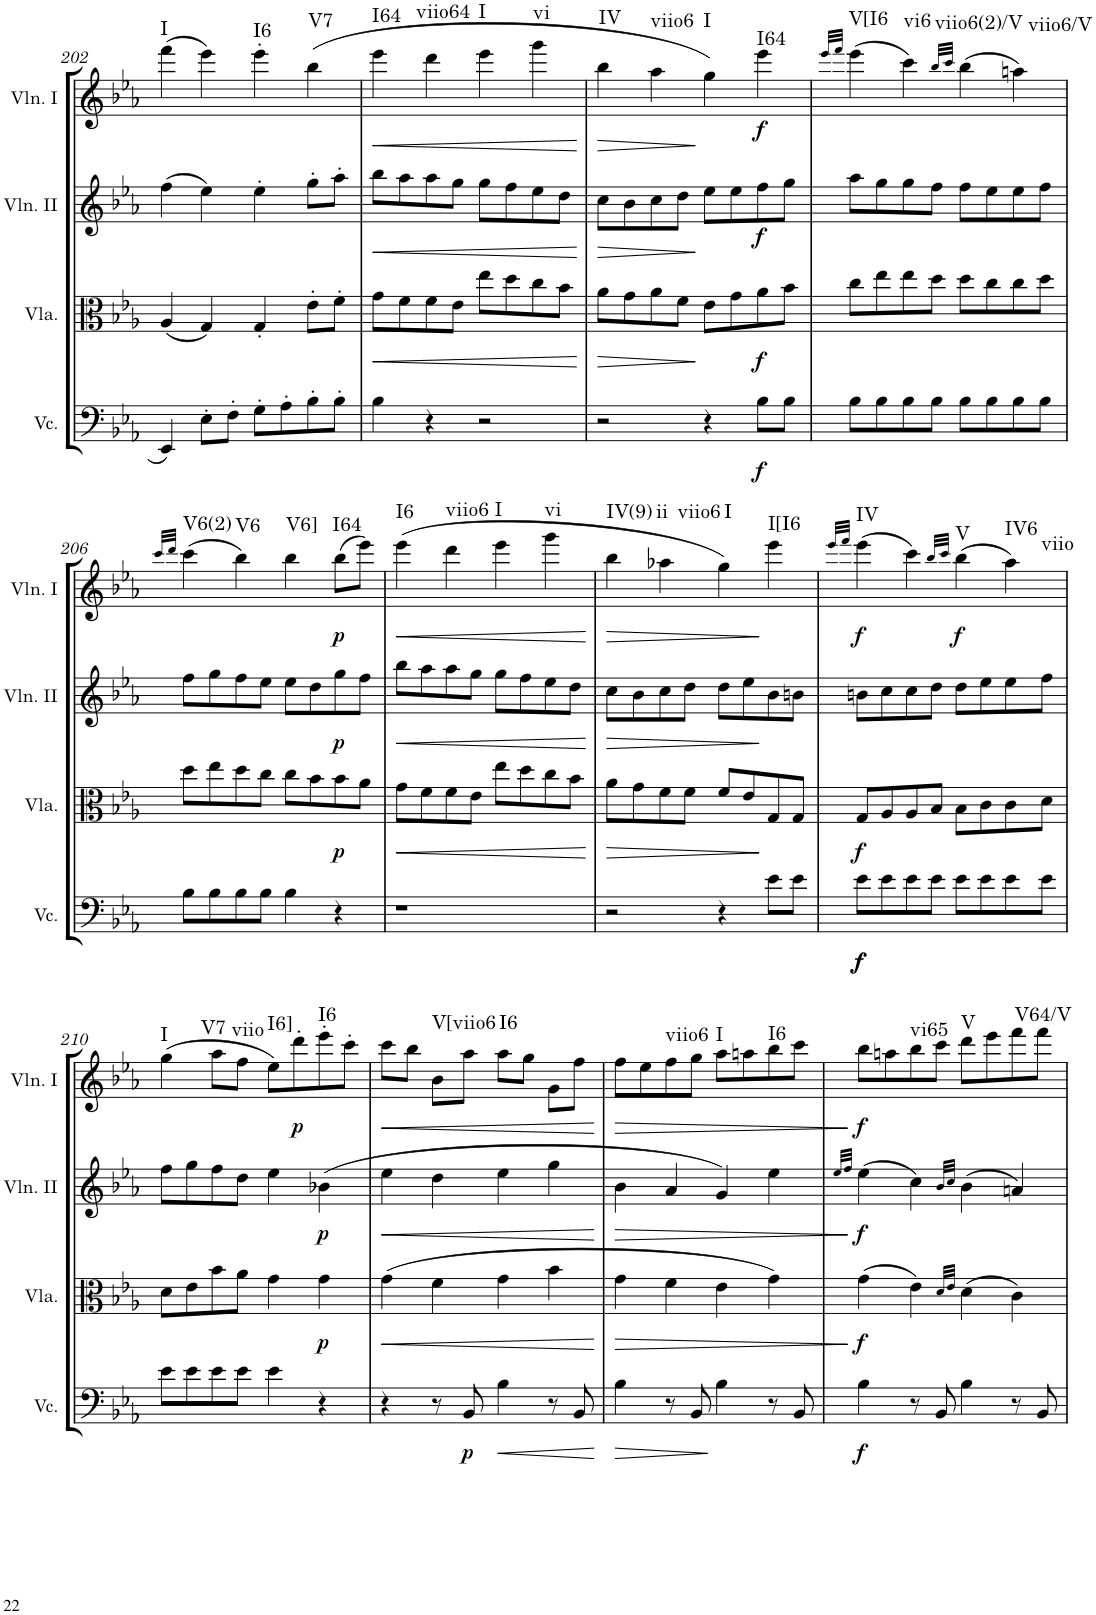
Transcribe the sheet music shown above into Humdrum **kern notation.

**kern	**dynam	**kern	**dynam	**kern	**dynam	**kern	**dynam	**harte
*part4	*part4	*part3	*part3	*part2	*part2	*part1	*part1	*part1
*staff4	*staff4	*staff3	*staff3	*staff2	*staff2	*staff1	*staff1	*
*I"Violoncello	*	*I"Viola	*	*I"Violin II	*	*I"Violin I	*	*
*I'Vc.	*	*I'Vla.	*	*I'Vln. II	*	*I'Vln. I	*	*
!!LO:PB:g=z
*clefF4	*	*clefC3	*	*clefG2	*	*clefG2	*	*
*k[b-e-a-]	*	*k[b-e-a-]	*	*k[b-e-a-]	*	*k[b-e-a-]	*	*
*M2/2	*	*M2/2	*	*M2/2	*	*M2/2	*	*
*met(c|)	*	*met(c|)	*	*met(c|)	*	*met(c|)	*	*
=202	=202	=202	=202	=202	=202	=202	=202	=202
!	!	!	!	!	!	!	!	!LO:H:kt=I
4EE-/	.	(4A-/	.	(4ff\	.	(4fff\	.	N
8E-'\L	.	4G/)	.	4ee-\)	.	4eee-\)	.	.
8F'\J	.	.	.	.	.	.	.	.
!	!	!	!	!	!	!	!	!LO:H:kt=I6
8G'\L	.	4G'/	.	4ee-'\	.	4eee-'\	.	N
8A-'\	.	.	.	.	.	.	.	.
!	!	!	!	!	!	!	!	!LO:H:kt=V7
8B-'\	.	8e-'\L	.	8gg'\L	.	(4bb-\	.	N
8B-'\J	.	8f'\J	.	8aa-'\J	.	.	.	.
=203	=203	=203	=203	=203	=203	=203	=203	=203
!	!	!	!LO:HP:b	!	!LO:HP:b	!	!LO:HP:b	!LO:H:kt=I64
4B-\	.	8g\L	<	8bb-\L	<	4eee-\	<	N
.	.	8f\	.	8aa-\	.	.	.	.
!	!	!	!	!	!	!	!	!LO:H:kt=viio64
4r	.	8f\	.	8aa-\	.	4ddd\	.	N
.	.	8e-\J	.	8gg\J	.	.	.	.
!	!	!	!	!	!	!	!	!LO:H:kt=I
2r	.	8ee-\L	.	8gg\L	.	4eee-\	.	N
.	.	8dd\	.	8ff\	.	.	.	.
!	!	!	!	!	!	!	!	!LO:H:kt=vi
.	.	8cc\	.	8ee-\	.	4ggg\	.	N
.	.	8b-\J	.	8dd\J	.	.	.	.
.	.	.	[	.	[	.	[	.
=204	=204	=204	=204	=204	=204	=204	=204	=204
!	!	!	!LO:HP:b	!	!LO:HP:b	!	!LO:HP:b	!LO:H:kt=IV
2r	.	8a-\L	>	8cc\L	>	4bb-\	>	N
.	.	8g\	.	8b-\	.	.	.	.
!	!	!	!	!	!	!	!	!LO:H:kt=viio6
.	.	8a-\	.	8cc\	.	4aa-\	.	N
.	.	8f\J	.	8dd\J	.	.	.	.
!	!	!	!	!	!	!	!	!LO:H:kt=I
4r	.	8e-\L	]	8ee-\L	]	4gg\)	]	N
.	.	8g\	.	8ee-\	.	.	.	.
!	!LO:DY:b	!	!LO:DY:b	!	!LO:DY:b	!	!LO:DY:b	!LO:H:kt=I64
8B-\L	f	8a-\	f	8ff\	f	4eee-\	f	N
8B-\J	.	8b-\J	.	8gg\J	.	.	.	.
=205	=205	=205	=205	=205	=205	=205	=205	=205
.	.	.	.	.	.	32qeee-/LLL	.	.
.	.	.	.	.	.	32qfff/JJJ	.	.
!	!	!	!	!	!	!	!	!LO:H:kt=V[I6
8B-\L	.	8cc\L	.	8aa-\L	.	(4eee-\	.	N
8B-\	.	8ee-\	.	8gg\	.	.	.	.
!	!	!	!	!	!	!	!	!LO:H:kt=vi6
8B-\	.	8ee-\	.	8gg\	.	4ccc\)	.	N
8B-\J	.	8dd\J	.	8ff\J	.	.	.	.
.	.	.	.	.	.	32qbb-/LLL	.	.
.	.	.	.	.	.	32qccc/JJJ	.	.
!	!	!	!	!	!	!	!	!LO:H:kt=viio6(2)/V
8B-\L	.	8dd\L	.	8ff\L	.	(4bb-\	.	N
8B-\	.	8cc\	.	8ee-\	.	.	.	.
!	!	!	!	!	!	!	!	!LO:H:kt=viio6/V
8B-\	.	8cc\	.	8ee-\	.	4aan\)	.	N
8B-\J	.	8dd\J	.	8ff\J	.	.	.	.
!!LO:LB:g=z
=206	=206	=206	=206	=206	=206	=206	=206	=206
.	.	.	.	.	.	32qccc/LLL	.	.
.	.	.	.	.	.	32qddd/JJJ	.	.
!	!	!	!	!	!	!	!	!LO:H:kt=V6(2)
8B-\L	.	8dd\L	.	8ff\L	.	(4ccc\	.	N
8B-\	.	8ee-\	.	8gg\	.	.	.	.
!	!	!	!	!	!	!	!	!LO:H:kt=V6
8B-\	.	8dd\	.	8ff\	.	4bb-\)	.	N
8B-\J	.	8cc\J	.	8ee-\J	.	.	.	.
!	!	!	!	!	!	!	!	!LO:H:kt=V6]
4B-\	.	8cc\L	.	8ee-\L	.	4bb-\	.	N
.	.	8b-\	.	8dd\	.	.	.	.
!	!	!	!LO:DY:b	!	!LO:DY:b	!	!LO:DY:b	!LO:H:kt=I64
4r	.	8b-\	p	8gg\	p	(8bb-\L	p	N
.	.	8a-\J	.	8ff\J	.	8eee-\J)	.	.
=207	=207	=207	=207	=207	=207	=207	=207	=207
!	!	!	!LO:HP:b	!	!LO:HP:b	!	!LO:HP:b	!LO:H:kt=I6
1r	.	8g\L	<	8bb-\L	<	(4eee-\	<	N
.	.	8f\	.	8aa-\	.	.	.	.
!	!	!	!	!	!	!	!	!LO:H:kt=viio6
.	.	8f\	.	8aa-\	.	4ddd\	.	N
.	.	8e-\J	.	8gg\J	.	.	.	.
!	!	!	!	!	!	!	!	!LO:H:kt=I
.	.	8ee-\L	.	8gg\L	.	4eee-\	.	N
.	.	8dd\	.	8ff\	.	.	.	.
!	!	!	!	!	!	!	!	!LO:H:kt=vi
.	.	8cc\	.	8ee-\	.	4ggg\	.	N
.	.	8b-\J	.	8dd\J	.	.	.	.
.	.	.	[	.	[	.	[	.
=208	=208	=208	=208	=208	=208	=208	=208	=208
!	!	!	!LO:HP:b	!	!LO:HP:b	!	!LO:HP:b	!LO:H:kt=IV(9)
2r	.	8a-\L	>	8cc\L	>	4bb-\	>	N
.	.	8g\	.	8b-\	.	.	.	.
!	!	!	!	!	!	!	!	!LO:H:n=1:kt=ii
!	!	!	!	!	!	!	!	!LO:H:n=2:kt=viio6
.	.	8f\	.	8cc\	.	4aa-X\	.	N N
.	.	8f\J	.	8dd\J	.	.	.	.
!	!	!	!	!	!	!	!	!LO:H:kt=I
4r	.	8f/L	.	8dd\L	.	4gg\)	.	N
.	.	8e-/	.	8ee-\	.	.	.	.
!	!	!	!	!	!	!	!	!LO:H:kt=I[I6
8e-\L	.	8G/	]	8b-\	]	4eee-\	]	N
8e-\J	.	8G/J	.	8bn\J	.	.	.	.
=209	=209	=209	=209	=209	=209	=209	=209	=209
.	.	.	.	.	.	32qeee-/LLL	.	.
.	.	.	.	.	.	32qfff/JJJ	.	.
!	!LO:DY:b	!	!	!	!	!	!	!
!	!LO:DY:n=1:b	!	!LO:DY:b	!	!	!	!LO:DY:b	!LO:H:kt=IV
8e-\L	f f	8G/L	f	8bn\L	.	(4eee-\	f	N
8e-\	.	8A-/	.	8cc\	.	.	.	.
8e-\	.	8A-/	.	8cc\	.	4ccc\)	.	.
8e-\J	.	8B-/J	.	8dd\J	.	.	.	.
.	.	.	.	.	.	32qbb-/LLL	.	.
.	.	.	.	.	.	32qccc/JJJ	.	.
!	!	!	!	!	!	!	!LO:DY:b	!LO:H:kt=V
8e-\L	.	8B-\L	.	8dd\L	.	(4bb-\	f	N
8e-\	.	8c\	.	8ee-\	.	.	.	.
!	!	!	!	!	!	!	!	!LO:H:n=1:kt=IV6
!	!	!	!	!	!	!	!	!LO:H:n=2:kt=viio
8e-\	.	8c\	.	8ee-\	.	4aa-\)	.	N N
8e-\J	.	8d\J	.	8ff\J	.	.	.	.
!!LO:LB:g=z
=210	=210	=210	=210	=210	=210	=210	=210	=210
!	!	!	!	!	!	!	!	!LO:H:kt=I
8e-\L	.	8d\L	.	8ff\L	.	(4gg\	.	N
8e-\	.	8e-\	.	8gg\	.	.	.	.
!	!	!	!	!	!	!	!	!LO:H:kt=V7
8e-\	.	8b-\	.	8ff\	.	8aa-\L	.	N
!	!	!	!	!	!	!	!	!LO:H:kt=viio
8e-\J	.	8a-\J	.	8dd\J	.	8ff\J	.	N
!	!	!	!	!	!	!	!	!LO:H:kt=I6]
4e-\	.	4g\	.	4ee-\	.	8ee-\L)	.	N
!	!	!	!	!	!	!	!LO:DY:b	!
.	.	.	.	.	.	8ddd'\	p	.
!	!	!	!LO:DY:b	!	!LO:DY:b	!	!	!LO:H:kt=I6
4r	.	4g\	p	(4b-X\	p	8eee-'\	.	N
.	.	.	.	.	.	8ccc'\J	.	.
=211	=211	=211	=211	=211	=211	=211	=211	=211
!	!	!	!LO:HP:b	!	!LO:HP:b	!	!LO:HP:b	!
4r	.	(4g\	<	4ee-\	<	8ccc\L	<	.
.	.	.	.	.	.	8bb-\J	.	.
!	!	!	!	!	!	!	!	!LO:H:kt=V[viio6
8r	.	4f\	.	4dd\	.	8b-\L	.	N
!	!LO:DY:b	!	!	!	!	!	!	!
8BB-/	p	.	.	.	.	8aa-\J	.	.
!	!LO:HP:b	!	!	!	!	!	!	!LO:H:kt=I6
4B-\	<	4g\	.	4ee-\	.	8aa-\L	.	N
.	.	.	.	.	.	8gg\J	.	.
8r	.	4b-\	.	4gg\	.	8g\L	.	.
8BB-/	.	.	.	.	.	8ff\J	.	.
.	[	.	[	.	[	.	[	.
=212	=212	=212	=212	=212	=212	=212	=212	=212
!	!LO:HP:b	!	!LO:HP:b	!	!LO:HP:b	!	!LO:HP:b	!
4B-\	>	4g\	>	4b-\	>	8ff\L	>	.
.	.	.	.	.	.	8ee-\	.	.
!	!	!	!	!	!	!	!	!LO:H:kt=viio6
8r	.	4f\	.	4a-/	.	8ff\	.	N
8BB-/	.	.	.	.	.	8gg\J	.	.
!	!	!	!	!	!	!	!	!LO:H:kt=I
4B-\	]	4e-\	.	4g/)	.	8aa-\L	.	N
.	.	.	.	.	.	8aan\	.	.
!	!	!	!	!	!	!	!	!LO:H:kt=I6
8r	.	4g\)	.	4ee-\	.	8bb-\	.	N
8BB-/	.	.	.	.	.	8ccc\J	.	.
.	.	.	]	.	]	.	]	.
=213	=213	=213	=213	=213	=213	=213	=213	=213
.	.	.	.	32qee-/LLL	.	.	.	.
.	.	.	.	32qff/JJJ	.	.	.	.
!	!LO:DY:b	!	!LO:DY:b	!	!LO:DY:b	!	!LO:DY:b	!
4B-\	f	(4g\	f	(4ee-\	f	8bb-\L	f	.
.	.	.	.	.	.	8aan\	.	.
!	!	!	!	!	!	!	!	!LO:H:kt=vi65
8r	.	4e-\)	.	4cc\)	.	8bb-\	.	N
8BB-/	.	.	.	.	.	8ccc\J	.	.
.	.	32qd/LLL	.	32qb-/LLL	.	.	.	.
.	.	32qe-/JJJ	.	32qcc/JJJ	.	.	.	.
!	!	!	!	!	!	!	!	!LO:H:kt=V
4B-\	.	(4d\	.	(4b-\	.	8ddd\L	.	N
.	.	.	.	.	.	8eee-\	.	.
!	!	!	!	!	!	!	!	!LO:H:kt=V64/V
8r	.	4c\)	.	4an/)	.	8fff\	.	N
8BB-/	.	.	.	.	.	8fff\J	.	.
=	=	=	=	=	=	=	=	=
*-	*-	*-	*-	*-	*-	*-	*-	*-
